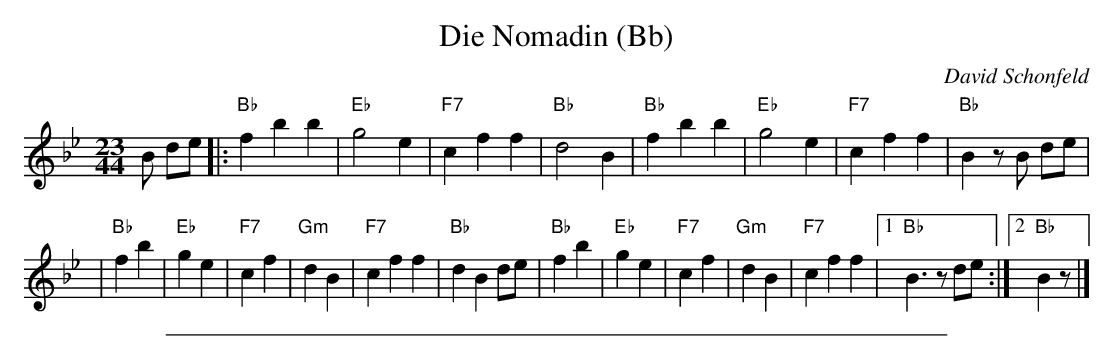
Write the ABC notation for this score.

X:1
T: Die Nomadin (Bb)
C: David Schonfeld
M: 23/44
L: 1/8
K: Bb
B de \
|:"Bb"f2 b2 b2 | "Eb"g4 e2 | "F7"c2 f2 f2 | "Bb"d4 B2 \
| "Bb"f2 b2 b2 | "Eb"g4 e2 | "F7"c2 f2 f2 | "Bb"B2 zB de |
| "Bb"f2 b2 | "Eb"g2 e2 | "F7"c2 f2 | "Gm"d2 B2 \
| "F7"c2 f2 f2 | "Bb"d2 B2 de | "Bb"f2 b2 | "Eb"g2 e2 \
| "F7"c2 f2 | "Gm"d2 B2 | "F7"c2 f2 f2 |1 "Bb"B3 zde :|2 "Bb"B2 z |]
